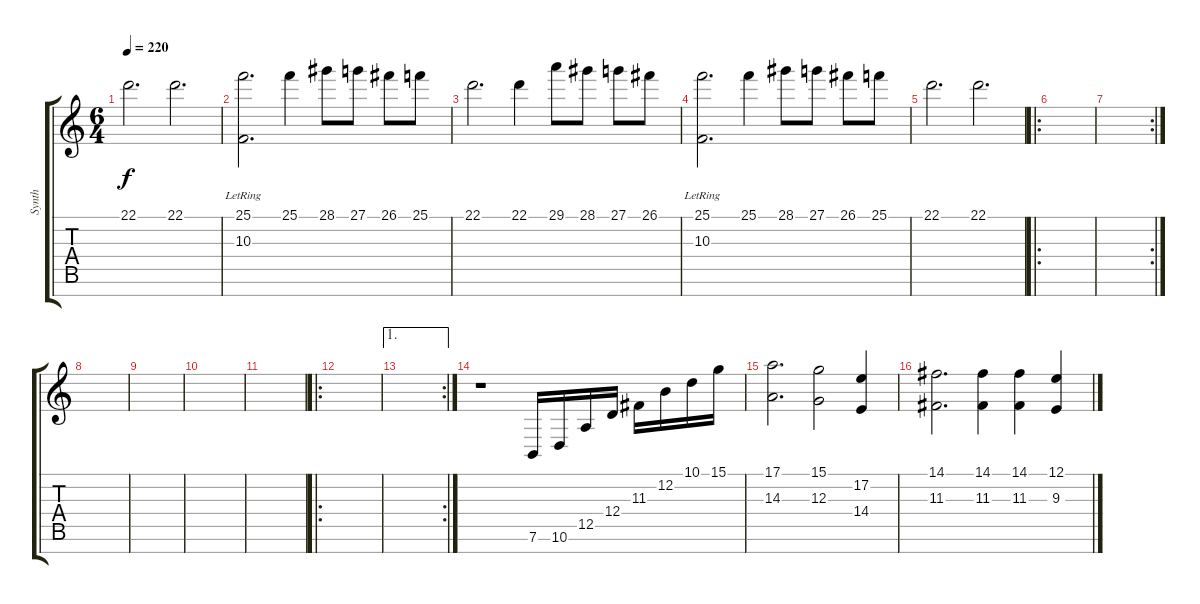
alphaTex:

\track ("Synth" "Synth") {instrument brightacousticpiano}
\staff {score tabs}
\tuning (E4 B3 G3 D3 A2 E2 B1) {hide}
\ts (6 4)
\tempo 220
\clef g2
\ks c
22.1.2{d dy f} 22.1.2{d} |
(25.1 10.3{lr}).2{d} 25.1.4 28.1.8 27.1.8 26.1.8 25.1.8 |
22.1.2{d} 22.1.4 29.1.8 28.1.8 27.1.8 26.1.8 |
(25.1 10.3{lr}).2{d} 25.1.4 28.1.8 27.1.8 26.1.8 25.1.8 |
22.1.2{d} 22.1.2{d} |
\ro
|
\rc 2
|
|
|
|
|
\ro
|
\ae 1
\rc 2
|
r.1 7.6.16{volume 8 instrument stringensemble1} 10.6.16 12.5.16 12.4.16 11.3.16 12.2.16 10.1.16 15.1.16 |
(17.1 14.3).2{d volume 12} (15.1 12.3).2 (17.2 14.4).4 |
(14.1 11.3).2{d} (14.1 11.3).4 (14.1 11.3).4 (12.1 9.3).4
